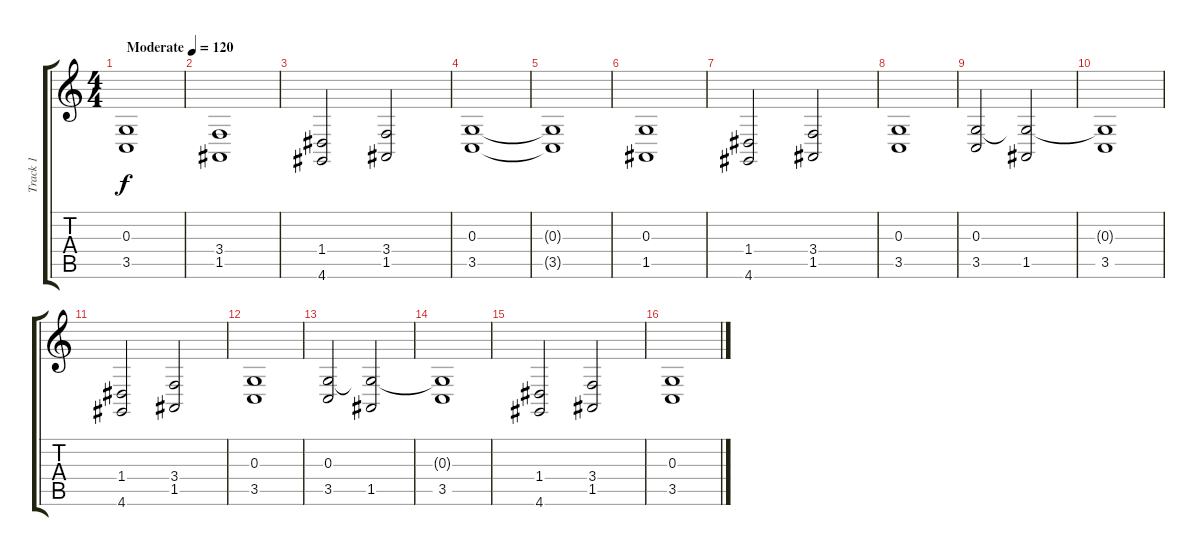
\track ("Track 1" "Track 1") {instrument stringensemble2}
\staff {score tabs}
\tuning (E4 B3 G3 D3 A2 E2) {hide}
\ts (4 4)
\tempo (120 "Moderate")
\clef g2
\ks c
(0.3 3.5).1{dy f instrument stringensemble2} |
(3.4 1.5).1 |
(1.4 4.6).2 (3.4 1.5).2 |
(0.3 3.5).1 |
(0.3{t} 3.5{t}).1 |
(0.3 1.5).1 |
(1.4 4.6).2 (3.4 1.5).2 |
(0.3 3.5).1 |
(0.3 3.5).2 (0.3{t} 1.5).2 |
(0.3{t} 3.5).1 |
(1.4 4.6).2 (3.4 1.5).2 |
(0.3 3.5).1 |
(0.3 3.5).2 (0.3{t} 1.5).2 |
(0.3{t} 3.5).1 |
(1.4 4.6).2 (3.4 1.5).2 |
(0.3 3.5).1
